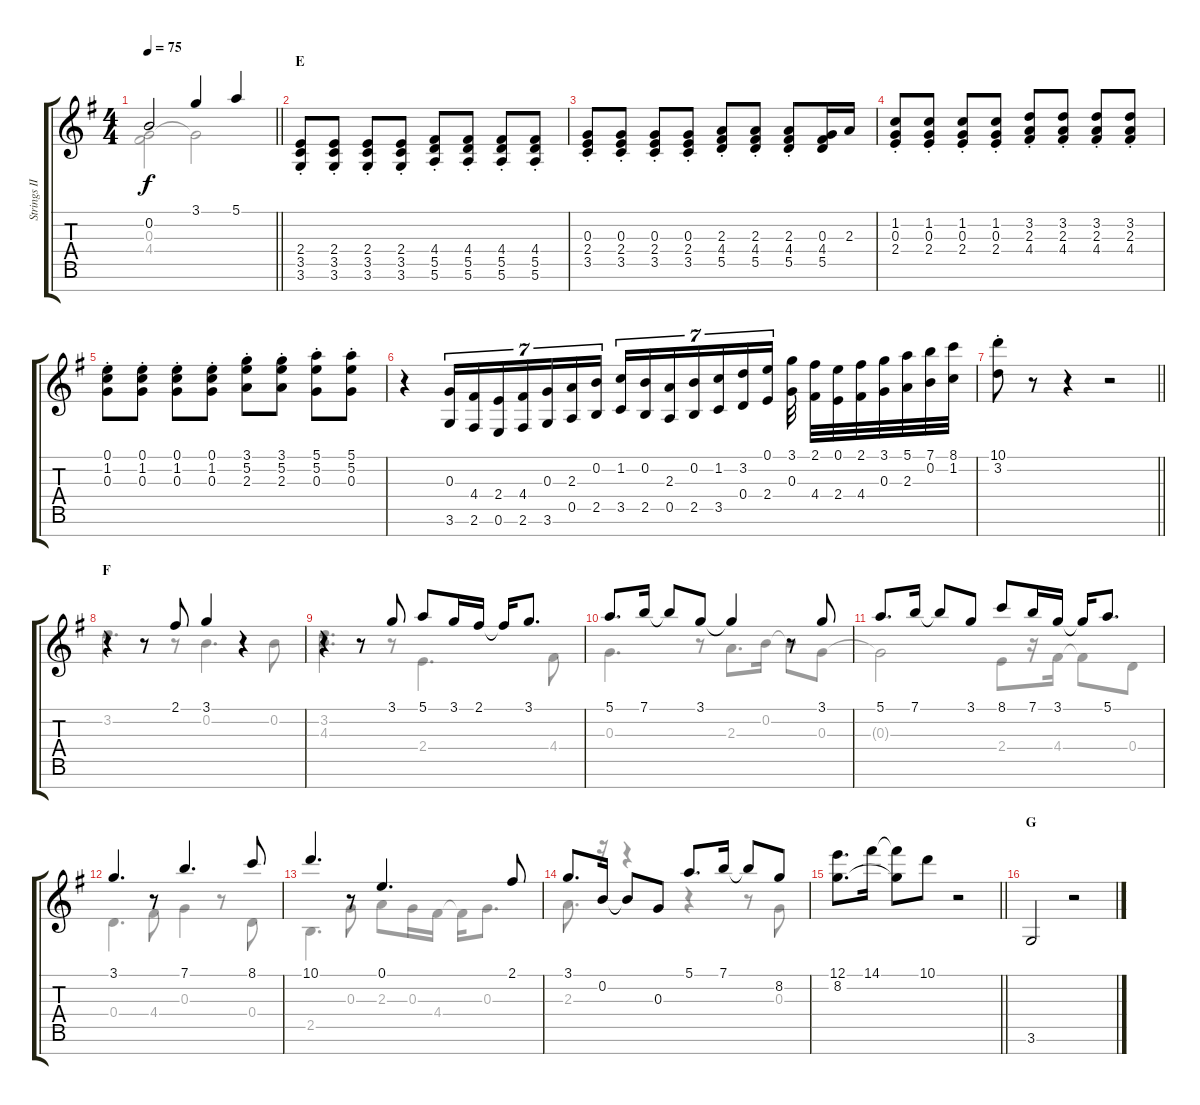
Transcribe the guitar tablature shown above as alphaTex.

\track ("Strings II" "Strings II") {instrument stringensemble1}
\staff {score tabs}
\tuning (E5 B4 G4 D4 A3 E3 B2) {hide}
\voice
\ts (4 4)
\tempo 75
\clef g2
\barLineRight lightlight
\ks g
0.2{t}.2{dy f} 3.1.4 5.1.4 |
\section ("" "E")
(2.4{st} 3.5{st} 3.6{st}).8 (2.4{st} 3.5{st} 3.6{st}).8 (2.4{st} 3.5{st} 3.6{st}).8 (2.4{st} 3.5{st} 3.6{st}).8 (4.4{st} 5.5{st} 5.6{st}).8 (4.4{st} 5.5{st} 5.6{st}).8 (4.4{st} 5.5{st} 5.6{st}).8 (4.4{st} 5.5{st} 5.6{st}).8 |
(0.3{st} 2.4{st} 3.5{st}).8 (0.3{st} 2.4{st} 3.5{st}).8 (0.3{st} 2.4{st} 3.5{st}).8 (0.3{st} 2.4{st} 3.5{st}).8 (2.3{st} 4.4{st} 5.5{st}).8 (2.3{st} 4.4{st} 5.5{st}).8 (2.3{st} 4.4{st} 5.5{st}).8 (0.3 4.4 5.5).16 2.3.16 |
(1.2{st} 0.3{st} 2.4{st}).8 (1.2{st} 0.3{st} 2.4{st}).8 (1.2{st} 0.3{st} 2.4{st}).8 (1.2{st} 0.3{st} 2.4{st}).8 (3.2{st} 2.3{st} 4.4{st}).8 (3.2{st} 2.3{st} 4.4{st}).8 (3.2{st} 2.3{st} 4.4{st}).8 (3.2{st} 2.3{st} 4.4{st}).8 |
(0.1{st} 1.2{st} 0.3{st}).8 (0.1{st} 1.2{st} 0.3{st}).8 (0.1{st} 1.2{st} 0.3{st}).8 (0.1{st} 1.2{st} 0.3{st}).8 (3.1{st} 5.2{st} 2.3{st}).8 (3.1{st} 5.2{st} 2.3{st}).8 (5.1{st} 5.2{st} 0.3{st}).8 (5.1{st} 5.2{st} 0.3{st}).8 |
r.4 (0.3 3.6).16{tu (7 4)} (4.4 2.6).16{tu (7 4)} (2.4 0.6).16{tu (7 4)} (4.4 2.6).16{tu (7 4)} (0.3 3.6).16{tu (7 4)} (2.3 0.5).16{tu (7 4)} (0.2 2.5).16{tu (7 4)} (1.2 3.5).16{tu (7 4)} (0.2 2.5).16{tu (7 4)} (2.3 0.5).16{tu (7 4)} (0.2 2.5).16{tu (7 4)} (1.2 3.5).16{tu (7 4)} (3.2 0.4).16{tu (7 4)} (0.1 2.4).16{tu (7 4)} (3.1 0.3).32 (2.1 4.4).32 (0.1 2.4).32 (2.1 4.4).32 (3.1 0.3).32 (5.1 2.3).32 (7.1 0.2).32 (8.1 1.2).32 |
\barLineRight lightlight
(10.1{st} 3.2{st}).8 r.8 r.4 r.2 |
\section ("" "F")
r.4 r.8 2.1.8 3.1.4 r.4 |
r.4 r.8 3.1.8 5.1.8 3.1.16 2.1.16 2.1{t}.16 3.1.8{d} |
5.1.8{d} 7.1.16 7.1{t}.8 3.1.8 3.1{t}.4 r.8 3.1.8 |
5.1.8{d} 7.1.16 7.1{t}.8 3.1.8 8.1.8 7.1.16 3.1.16 3.1{t}.16 5.1.8{d} |
3.1.4{d} r.8 7.1.4{d} 8.1.8 |
10.1.4{d} r.8 0.1.4{d} 2.1.8 |
3.1.8{d} 0.2.16 0.2{t}.8 0.3.8 5.1.8{d} 7.1.16 7.1{t}.8 8.2.8 |
\barLineRight lightlight
(12.1 8.2).8{d} 14.1.16 (14.1{t} 8.2{t}).8 10.1.8 r.2 |
\section ("" "G")
3.6.2 r.2
\voice
\clef g2
\ottava regular
\simile none
\barLineRight lightlight
\ks g
(0.3{t} 4.4{t}).2{dy f} 0.3{t}.2 |
|
|
|
|
|
\barLineRight lightlight
|
3.2.4{d} r.8 0.2.4{d} 0.2.8 |
(3.2 4.3).4{d} r.8 2.4.4{d} 4.4.8 |
0.3.4{d} r.8 2.3.8{d} 0.2.16 0.2{t}.8 0.3.8 |
0.3{t}.2 2.4.8 r.16 4.4.16 4.4{t}.8 0.4.8 |
0.4.4{d} 4.4.8 0.3.4 r.8 0.4.8 |
2.5.4{d} 0.3.8 2.3.8 0.3.16 4.4.16 4.4{t}.16 0.3.8{d} |
2.3.8{d} r.16 r.4 r.4 r.8 0.3.8 |
\barLineRight lightlight
|
